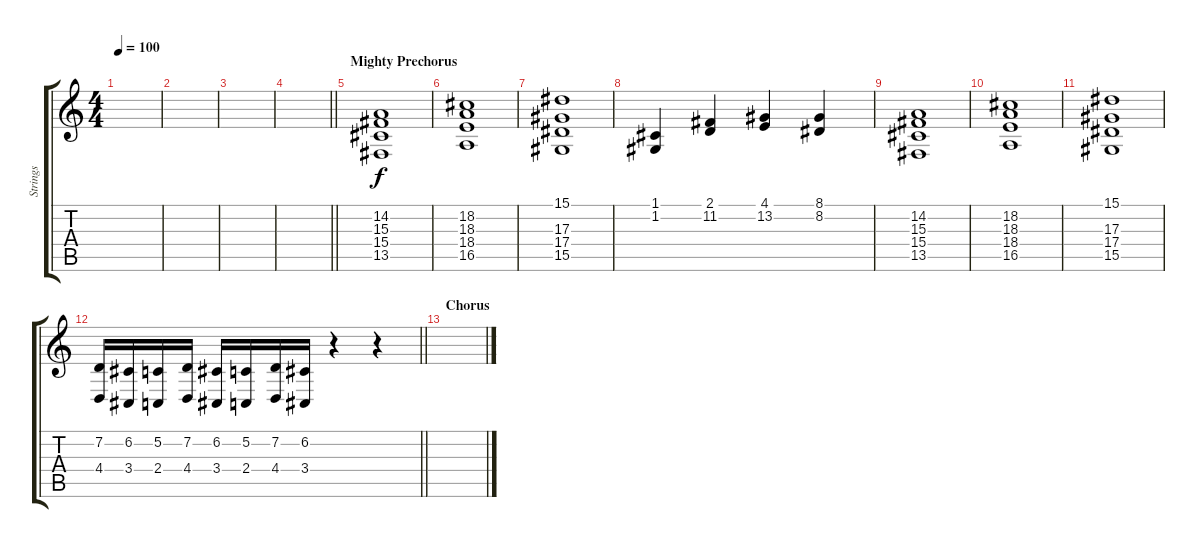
\track ("Strings" "Strings") {instrument stringensemble1}
\staff {score tabs}
\tuning (C4 G3 Eb3 Bb2 F2 C2) {hide}
\ts (4 4)
\tempo 100
\clef g2
\ks c
|
|
|
\barLineRight lightlight
|
\section ("" "Mighty Prechorus")
(14.2 15.3 15.4 13.5).1 |
(18.2 18.3 18.4 16.5).1 |
(15.1 17.3 17.4 15.5).1 |
(1.1 1.2).4 (2.1 11.2).4 (4.1 13.2).4 (8.1 8.2).4 |
(14.2 15.3 15.4 13.5).1 |
(18.2 18.3 18.4 16.5).1 |
(15.1 17.3 17.4 15.5).1 |
\barLineRight lightlight
(7.2 4.4).16 (6.2 3.4).16 (5.2 2.4).16 (7.2 4.4).16 (6.2 3.4).16 (5.2 2.4).16 (7.2 4.4).16 (6.2 3.4).16 r.4 r.4 |
\section ("" "Chorus")
